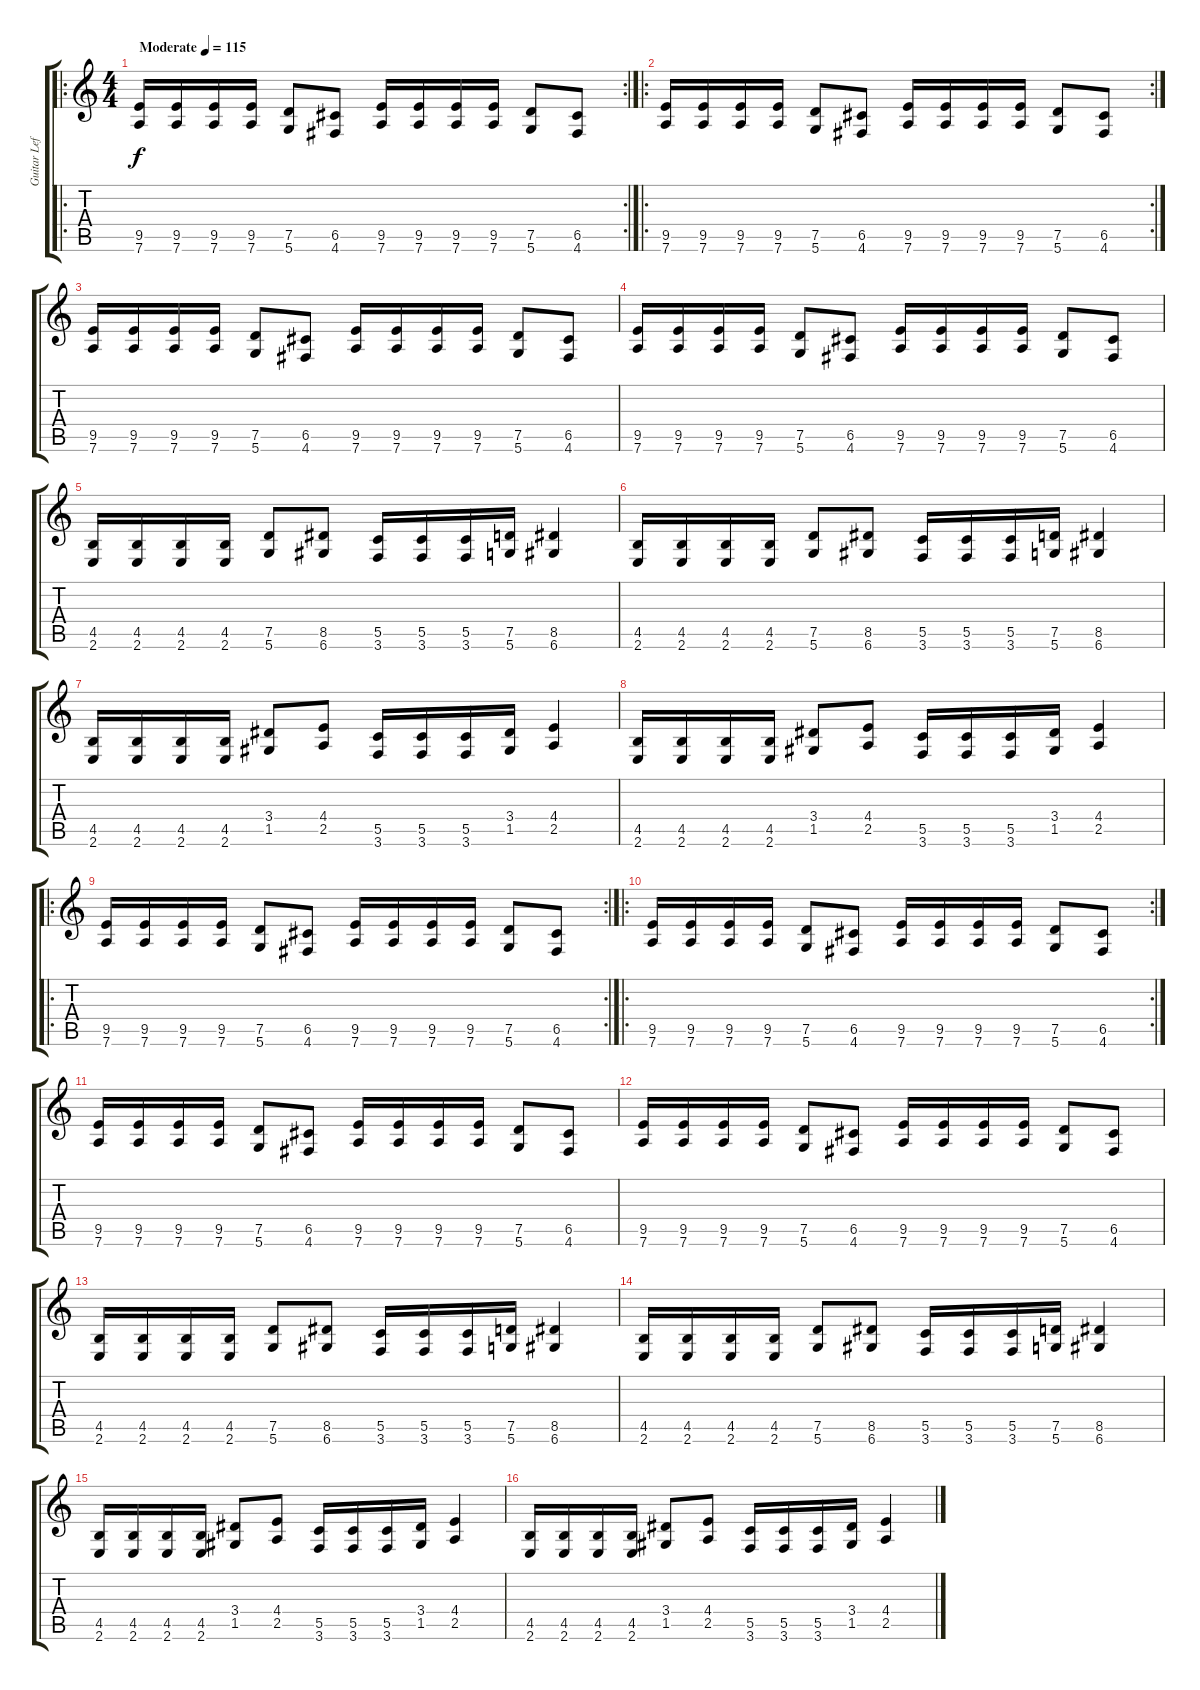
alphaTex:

\track ("Guitar Left" "Guitar Lef") {instrument distortionguitar}
\staff {score tabs}
\tuning (D4 A3 F3 C3 G2 D2) {hide}
\ro
\rc 2
\ts (4 4)
\tempo (115 "Moderate")
\clef g2
\ks c
(9.5 7.6).16{dy f instrument distortionguitar} (9.5 7.6).16 (9.5 7.6).16 (9.5 7.6).16 (7.5 5.6).8 (6.5 4.6).8 (9.5 7.6).16 (9.5 7.6).16 (9.5 7.6).16 (9.5 7.6).16 (7.5 5.6).8 (6.5 4.6).8 |
\ro
\rc 2
(9.5 7.6).16 (9.5 7.6).16 (9.5 7.6).16 (9.5 7.6).16 (7.5 5.6).8 (6.5 4.6).8 (9.5 7.6).16 (9.5 7.6).16 (9.5 7.6).16 (9.5 7.6).16 (7.5 5.6).8 (6.5 4.6).8 |
(9.5 7.6).16 (9.5 7.6).16 (9.5 7.6).16 (9.5 7.6).16 (7.5 5.6).8 (6.5 4.6).8 (9.5 7.6).16 (9.5 7.6).16 (9.5 7.6).16 (9.5 7.6).16 (7.5 5.6).8 (6.5 4.6).8 |
(9.5 7.6).16 (9.5 7.6).16 (9.5 7.6).16 (9.5 7.6).16 (7.5 5.6).8 (6.5 4.6).8 (9.5 7.6).16 (9.5 7.6).16 (9.5 7.6).16 (9.5 7.6).16 (7.5 5.6).8 (6.5 4.6).8 |
(4.5 2.6).16 (4.5 2.6).16 (4.5 2.6).16 (4.5 2.6).16 (7.5 5.6).8 (8.5 6.6).8 (5.5 3.6).16 (5.5 3.6).16 (5.5 3.6).16 (7.5 5.6).16 (8.5 6.6).4 |
(4.5 2.6).16 (4.5 2.6).16 (4.5 2.6).16 (4.5 2.6).16 (7.5 5.6).8 (8.5 6.6).8 (5.5 3.6).16 (5.5 3.6).16 (5.5 3.6).16 (7.5 5.6).16 (8.5 6.6).4 |
(4.5 2.6).16 (4.5 2.6).16 (4.5 2.6).16 (4.5 2.6).16 (3.4 1.5).8 (4.4 2.5).8 (5.5 3.6).16 (5.5 3.6).16 (5.5 3.6).16 (3.4 1.5).16 (4.4 2.5).4 |
(4.5 2.6).16 (4.5 2.6).16 (4.5 2.6).16 (4.5 2.6).16 (3.4 1.5).8 (4.4 2.5).8 (5.5 3.6).16 (5.5 3.6).16 (5.5 3.6).16 (3.4 1.5).16 (4.4 2.5).4 |
\ro
\rc 2
(9.5 7.6).16 (9.5 7.6).16 (9.5 7.6).16 (9.5 7.6).16 (7.5 5.6).8 (6.5 4.6).8 (9.5 7.6).16 (9.5 7.6).16 (9.5 7.6).16 (9.5 7.6).16 (7.5 5.6).8 (6.5 4.6).8 |
\ro
\rc 2
(9.5 7.6).16 (9.5 7.6).16 (9.5 7.6).16 (9.5 7.6).16 (7.5 5.6).8 (6.5 4.6).8 (9.5 7.6).16 (9.5 7.6).16 (9.5 7.6).16 (9.5 7.6).16 (7.5 5.6).8 (6.5 4.6).8 |
(9.5 7.6).16 (9.5 7.6).16 (9.5 7.6).16 (9.5 7.6).16 (7.5 5.6).8 (6.5 4.6).8 (9.5 7.6).16 (9.5 7.6).16 (9.5 7.6).16 (9.5 7.6).16 (7.5 5.6).8 (6.5 4.6).8 |
(9.5 7.6).16 (9.5 7.6).16 (9.5 7.6).16 (9.5 7.6).16 (7.5 5.6).8 (6.5 4.6).8 (9.5 7.6).16 (9.5 7.6).16 (9.5 7.6).16 (9.5 7.6).16 (7.5 5.6).8 (6.5 4.6).8 |
(4.5 2.6).16 (4.5 2.6).16 (4.5 2.6).16 (4.5 2.6).16 (7.5 5.6).8 (8.5 6.6).8 (5.5 3.6).16 (5.5 3.6).16 (5.5 3.6).16 (7.5 5.6).16 (8.5 6.6).4 |
(4.5 2.6).16 (4.5 2.6).16 (4.5 2.6).16 (4.5 2.6).16 (7.5 5.6).8 (8.5 6.6).8 (5.5 3.6).16 (5.5 3.6).16 (5.5 3.6).16 (7.5 5.6).16 (8.5 6.6).4 |
(4.5 2.6).16 (4.5 2.6).16 (4.5 2.6).16 (4.5 2.6).16 (3.4 1.5).8 (4.4 2.5).8 (5.5 3.6).16 (5.5 3.6).16 (5.5 3.6).16 (3.4 1.5).16 (4.4 2.5).4 |
(4.5 2.6).16 (4.5 2.6).16 (4.5 2.6).16 (4.5 2.6).16 (3.4 1.5).8 (4.4 2.5).8 (5.5 3.6).16 (5.5 3.6).16 (5.5 3.6).16 (3.4 1.5).16 (4.4 2.5).4
